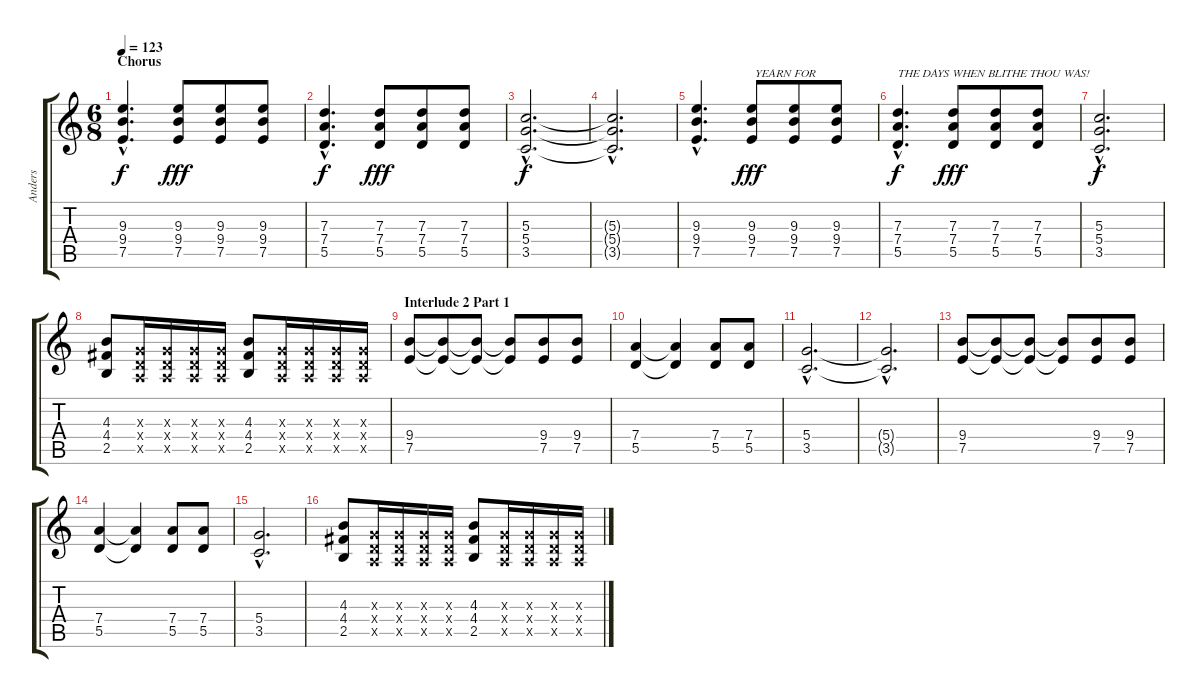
\track ("Anders" "Anders") {instrument distortionguitar}
\staff {score tabs}
\tuning (E4 B3 G3 D3 A2 E2) {hide}
\ts (6 8)
\section ("" "Chorus")
\tempo 123
\clef g2
\ks c
(9.3{hac} 9.4{hac} 7.5{hac}).4{d dy f} (9.3 9.4 7.5).8{dy fff} (9.3 9.4 7.5).8 (9.3 9.4 7.5).8 |
(7.3{hac} 7.4{hac} 5.5{hac}).4{d dy f} (7.3 7.4 5.5).8{dy fff} (7.3 7.4 5.5).8 (7.3 7.4 5.5).8 |
(5.3{hac} 5.4{hac} 3.5{hac}).2{d dy f} |
(5.3{hac t} 5.4{hac t} 3.5{hac t}).2{d} |
(9.3{hac} 9.4{hac} 7.5{hac}).4{d} (9.3 9.4 7.5).8{txt " YEARN FOR" dy fff} (9.3 9.4 7.5).8 (9.3 9.4 7.5).8 |
(7.3{hac} 7.4{hac} 5.5{hac}).4{d txt "THE DAYS WHEN BLITHE THOU WAS!" dy f} (7.3 7.4 5.5).8{dy fff} (7.3 7.4 5.5).8 (7.3 7.4 5.5).8 |
(5.3{hac} 5.4{hac} 3.5{hac}).2{d dy f} |
(4.3 4.4 2.5).8 (0.3{x} 0.4{x} 0.5{x}).16 (0.3{x} 0.4{x} 0.5{x}).16 (0.3{x} 0.4{x} 0.5{x}).16 (0.3{x} 0.4{x} 0.5{x}).16 (4.3 4.4 2.5).8 (0.3{x} 0.4{x} 0.5{x}).16 (0.3{x} 0.4{x} 0.5{x}).16 (0.3{x} 0.4{x} 0.5{x}).16 (0.3{x} 0.4{x} 0.5{x}).16 |
\section ("" "Interlude 2 Part 1")
(9.4 7.5).8 (9.4{t} 7.5{t}).8 (9.4{t} 7.5{t}).8 (9.4{t} 7.5{t}).8 (9.4 7.5).8 (9.4 7.5).8 |
(7.4 5.5).4 (7.4{t} 5.5{t}).4 (7.4 5.5).8 (7.4 5.5).8 |
(5.4{hac} 3.5{hac}).2{d} |
(5.4{hac t} 3.5{hac t}).2{d} |
(9.4 7.5).8 (9.4{t} 7.5{t}).8 (9.4{t} 7.5{t}).8 (9.4{t} 7.5{t}).8 (9.4 7.5).8 (9.4 7.5).8 |
(7.4 5.5).4 (7.4{t} 5.5{t}).4 (7.4 5.5).8 (7.4 5.5).8 |
(5.4{hac} 3.5{hac}).2{d} |
(4.3 4.4 2.5).8 (0.3{x} 0.4{x} 0.5{x}).16 (0.3{x} 0.4{x} 0.5{x}).16 (0.3{x} 0.4{x} 0.5{x}).16 (0.3{x} 0.4{x} 0.5{x}).16 (4.3 4.4 2.5).8 (0.3{x} 0.4{x} 0.5{x}).16 (0.3{x} 0.4{x} 0.5{x}).16 (0.3{x} 0.4{x} 0.5{x}).16 (0.3{x} 0.4{x} 0.5{x}).16
